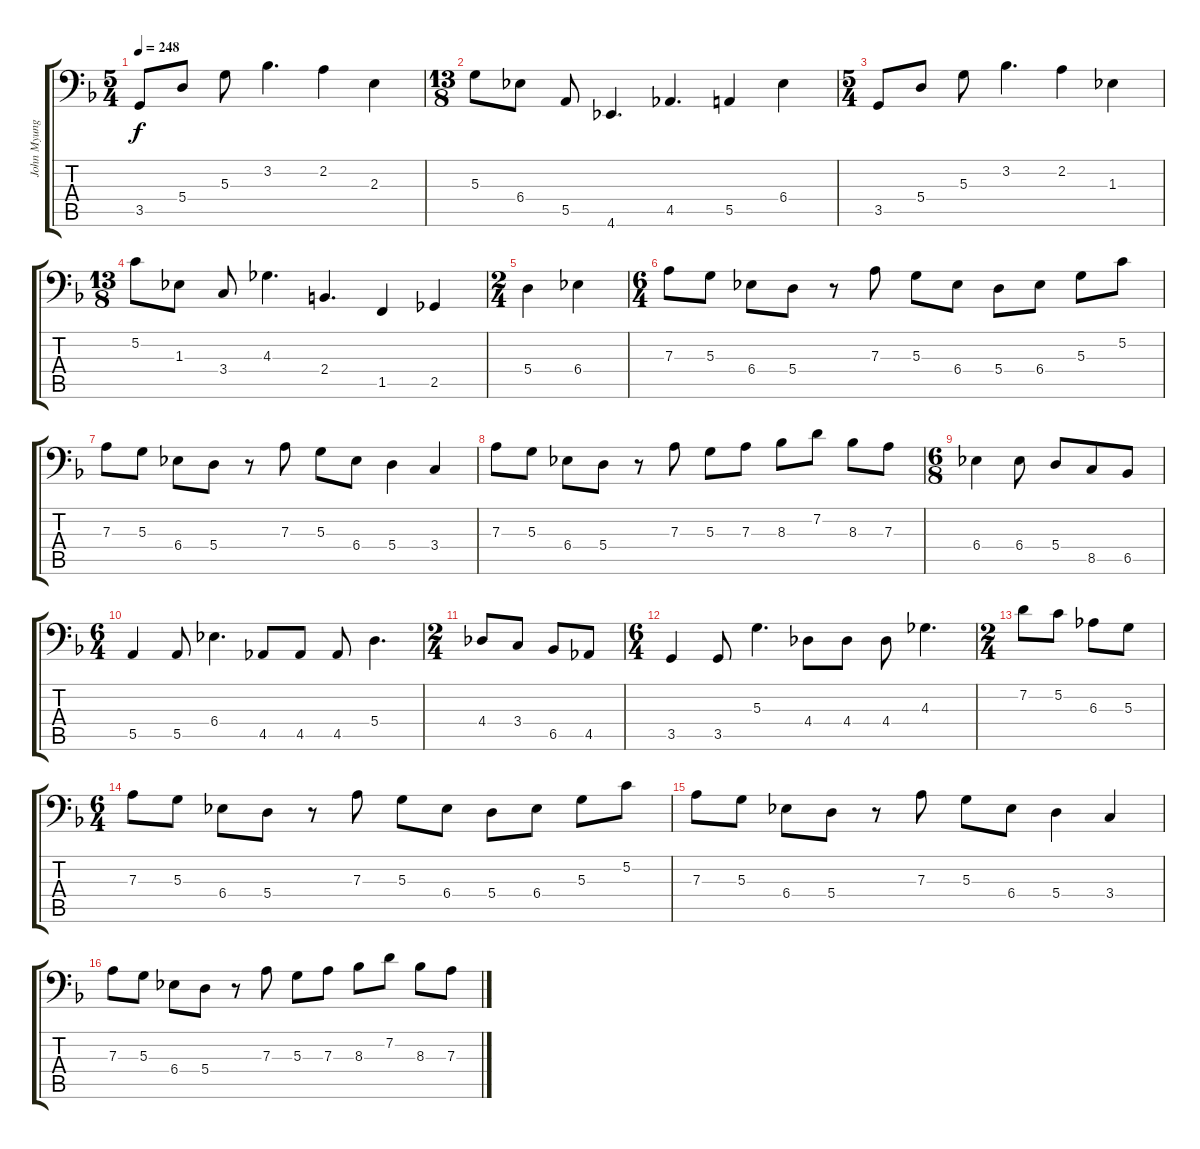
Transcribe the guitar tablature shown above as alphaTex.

\track ("John Myung Bass" "John Myung") {instrument electricbassfinger}
\staff {score tabs}
\tuning (C3 G2 D2 A1 E1 B0) {hide}
\ts (5 4)
\tempo 248
\clef f4
\ks dminor
3.5.8{dy f} 5.4.8 5.3.8 3.2.4{d} 2.2.4 2.3.4 |
\ts (13 8)
5.3.8 6.4.8 5.5.8 4.6.4{d} 4.5.4{d} 5.5.4 6.4.4 |
\ts (5 4)
3.5.8 5.4.8 5.3.8 3.2.4{d} 2.2.4 1.3.4 |
\ts (13 8)
5.2.8 1.3.8 3.4.8 4.3.4{d} 2.4.4{d} 1.5.4 2.5.4 |
\ts (2 4)
5.4.4 6.4.4 |
\ts (6 4)
7.3.8 5.3.8 6.4.8 5.4.8 r.8 7.3.8 5.3.8 6.4.8 5.4.8 6.4.8 5.3.8 5.2.8 |
7.3.8 5.3.8 6.4.8 5.4.8 r.8 7.3.8 5.3.8 6.4.8 5.4.4 3.4.4 |
7.3.8 5.3.8 6.4.8 5.4.8 r.8 7.3.8 5.3.8 7.3.8 8.3.8 7.2.8 8.3.8 7.3.8 |
\ts (6 8)
6.4.4 6.4.8 5.4.8 8.5.8 6.5.8 |
\ts (6 4)
5.5.4 5.5.8 6.4.4{d} 4.5.8 4.5.8 4.5.8 5.4.4{d} |
\ts (2 4)
4.4.8 3.4.8 6.5.8 4.5.8 |
\ts (6 4)
3.5.4 3.5.8 5.3.4{d} 4.4.8 4.4.8 4.4.8 4.3.4{d} |
\ts (2 4)
7.2.8 5.2.8 6.3.8 5.3.8 |
\ts (6 4)
7.3.8 5.3.8 6.4.8 5.4.8 r.8 7.3.8 5.3.8 6.4.8 5.4.8 6.4.8 5.3.8 5.2.8 |
7.3.8 5.3.8 6.4.8 5.4.8 r.8 7.3.8 5.3.8 6.4.8 5.4.4 3.4.4 |
7.3.8 5.3.8 6.4.8 5.4.8 r.8 7.3.8 5.3.8 7.3.8 8.3.8 7.2.8 8.3.8 7.3.8
